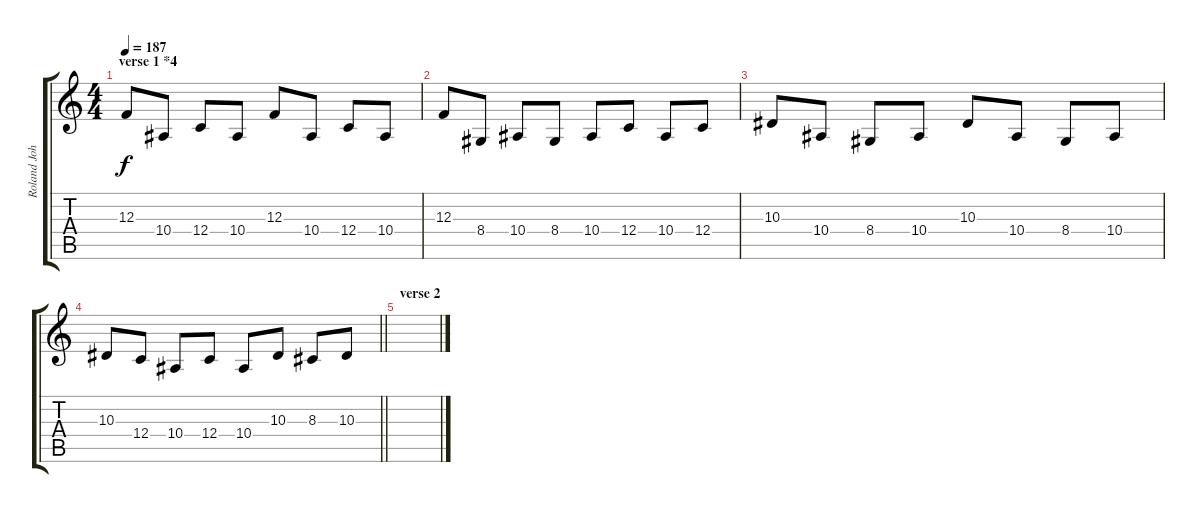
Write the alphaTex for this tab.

\track ("Roland Johansson" "Roland Joh") {instrument tremolostrings}
\staff {score tabs}
\tuning (D4 A3 F3 C3 G2 C2) {hide}
\ts (4 4)
\section ("" "verse 1 *4")
\tempo 187
\clef g2
\ks c
12.3.8{dy f} 10.4.8 12.4.8 10.4.8 12.3.8 10.4.8 12.4.8 10.4.8 |
12.3.8 8.4.8 10.4.8 8.4.8 10.4.8 12.4.8 10.4.8 12.4.8 |
10.3.8 10.4.8 8.4.8 10.4.8 10.3.8 10.4.8 8.4.8 10.4.8 |
\barLineRight lightlight
10.3.8 12.4.8 10.4.8 12.4.8 10.4.8 10.3.8 8.3.8 10.3.8 |
\section ("" "verse 2")
